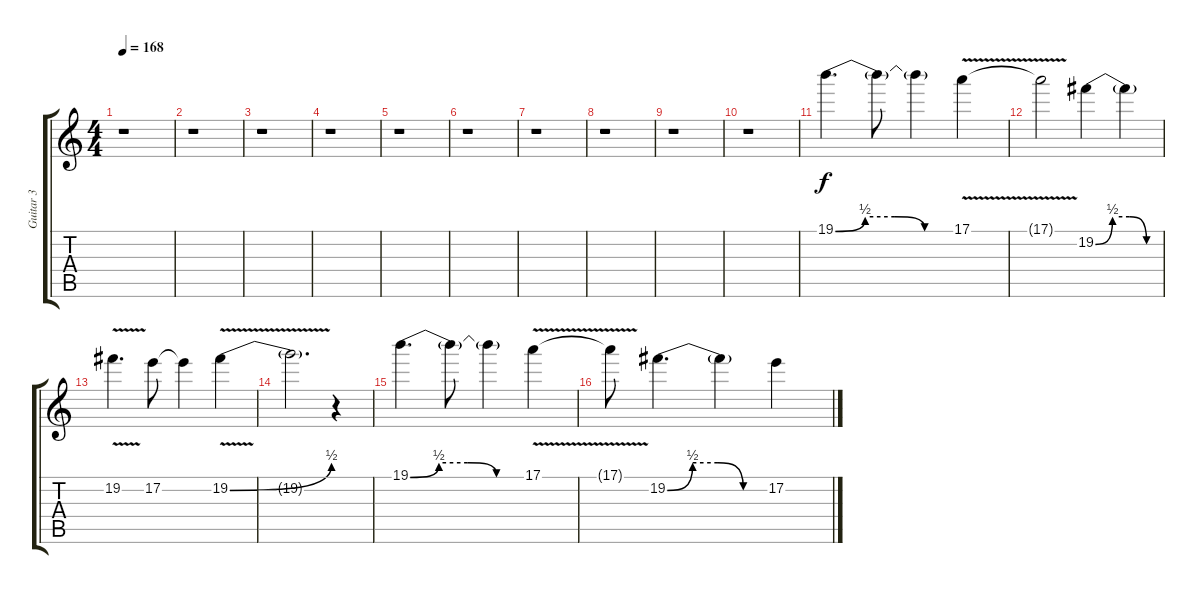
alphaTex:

\track ("Guitar 3" "Guitar 3") {instrument distortionguitar}
\staff {score tabs}
\tuning (E4 B3 G3 D3 A2 E2) {hide}
\ts (4 4)
\tempo 168
\clef g2
\ks c
r.1{dy f} |
r.1 |
r.1 |
r.1 |
r.1 |
r.1 |
r.1 |
r.1 |
r.1 |
r.1 |
19.1{be (custom 0 0 15 2 30 2 45 0 60 0)}.4{d} 19.1{t}.8 19.1{t}.4 17.1{v}.4 |
17.1{t}.2 19.2{be (custom 0 0 15 2 30 2 45 0 60 0)}.4 19.2{t}.4 |
19.2{v}.4{d} 17.2.8 17.2{t}.4 19.2{be (bend 0 0 60 2) v}.4 |
19.2{t}.2{d} r.4 |
19.1{be (custom 0 0 15 2 30 2 45 0 60 0)}.4{d} 19.1{t}.8 19.1{t}.4 17.1{v}.4 |
17.1{t}.8 19.2{be (custom 0 0 15 2 30 2 45 0 60 0)}.4{d} 19.2{t}.4 17.2.4
